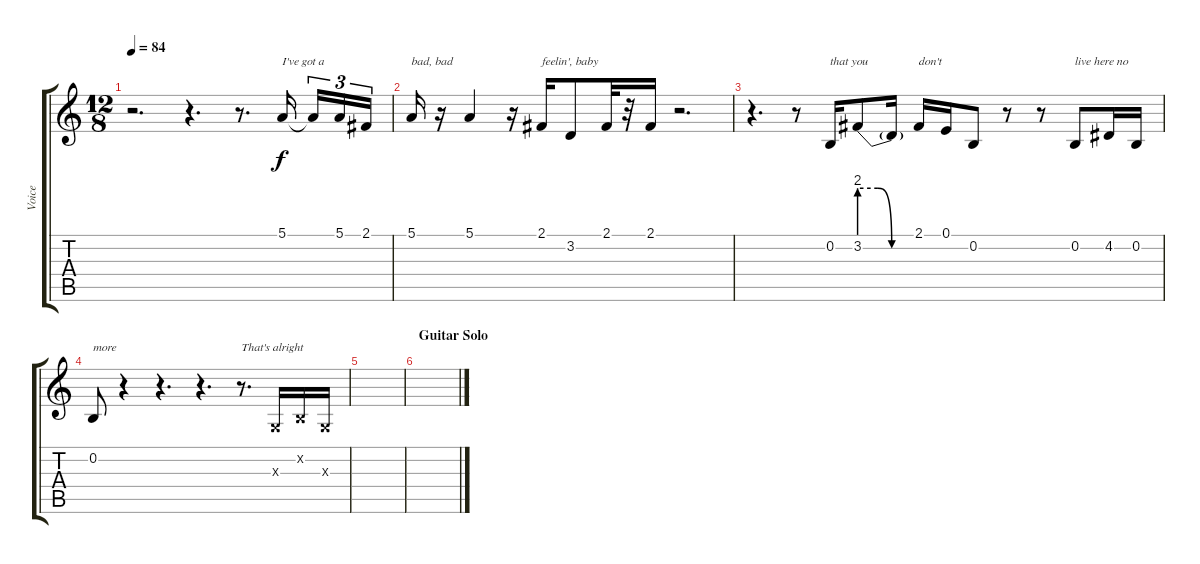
\track ("Voice" "Voice") {instrument choiraahs}
\staff {score tabs}
\tuning (E4 B3 G3 D3 A2 E2) {hide}
\ts (12 8)
\tempo 84
\clef g2
\ks c
r.2{d dy f} r.4{d} r.8{d} 5.1.16{txt "I've got a"} 5.1{t}.16{tu (3 2)} 5.1.16{tu (3 2)} 2.1.16{tu (3 2)} |
5.1.16{txt "bad, bad"} r.16 5.1.4 r.16 2.1.16{txt "feelin', baby"} 3.2.8 2.1.32 r.32 2.1.16 r.2{d} |
r.4{d} r.8 0.2.16{txt "that you"} 3.2{be (custom 0 8 20 8 35 0 48 0 60 0)}.8 3.2{t}.16 2.1.16{txt "don't"} 0.1.16 0.2.8 r.8 r.8 0.2.8{txt "live here no"} 4.2.16 0.2.16 |
0.2.8{txt "more"} r.4 r.4{d} r.4{d} r.8{d txt "That's alright"} 0.3{x}.16 0.2{x}.16 0.3{x}.16 |
|
\section ("" "Guitar Solo")
